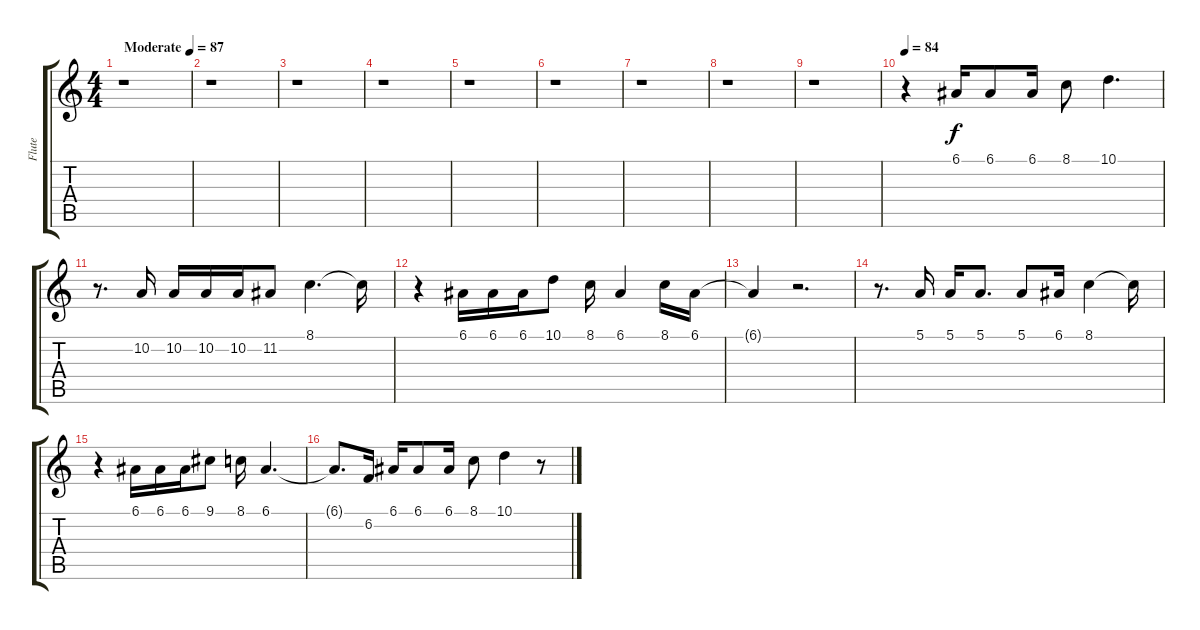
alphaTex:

\track ("Flute" "Flute") {instrument flute}
\staff {score tabs}
\tuning (E4 B3 G3 D3 A2 E2) {hide}
\ts (4 4)
\tempo (87 "Moderate")
\clef g2
\ks c
r.1{dy f instrument flute} |
r.1 |
r.1 |
r.1 |
r.1 |
r.1 |
r.1 |
r.1 |
r.1 |
\tempo 84
r.4 6.1.16 6.1.8 6.1.16 8.1.8 10.1.4{d} |
r.8{d} 10.2.16 10.2.16 10.2.16 10.2.16 11.2.8 8.1.4{d} 8.1{t}.16 |
r.4 6.1.16 6.1.16 6.1.16 10.1.8 8.1.16 6.1.4 8.1.16 6.1.16 |
6.1{t}.4 r.2{d} |
r.8{d} 5.1.16 5.1.16 5.1.8{d} 5.1.8 6.1.16 8.1.4 8.1{t}.16 |
r.4 6.1.16 6.1.16 6.1.16 9.1.8 8.1.16 6.1.4{d} |
6.1{t}.8{d} 6.2.16 6.1.16 6.1.8 6.1.16 8.1.8 10.1.4 r.8
